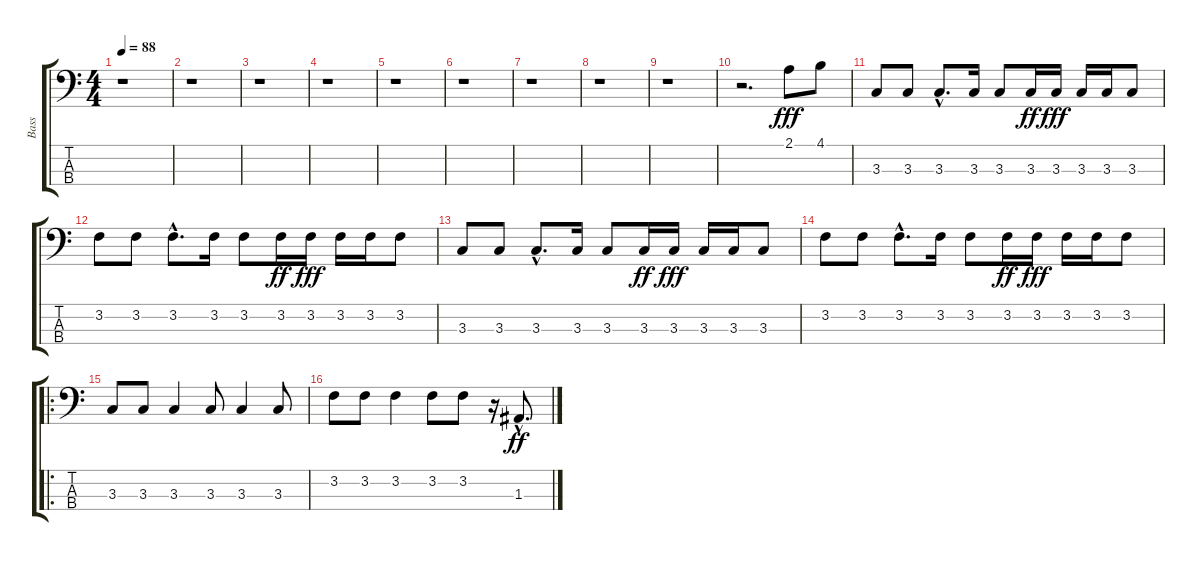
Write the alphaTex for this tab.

\track ("Bass" "Bass") {instrument electricbasspick}
\staff {score tabs}
\tuning (G2 D2 A1 E1) {hide}
\ts (4 4)
\tempo 88
\clef f4
\ks c
r.1{dy fff} |
r.1 |
r.1 |
r.1 |
r.1 |
r.1 |
r.1 |
r.1 |
r.1 |
r.2{d} 2.1.8 4.1.8 |
3.3.8 3.3.8 3.3{hac}.8{d} 3.3.16 3.3.8 3.3.16{dy ff} 3.3.16{dy fff} 3.3.16 3.3.16 3.3.8 |
3.2.8 3.2.8 3.2{hac}.8{d} 3.2.16 3.2.8 3.2.16{dy ff} 3.2.16{dy fff} 3.2.16 3.2.16 3.2.8 |
3.3.8 3.3.8 3.3{hac}.8{d} 3.3.16 3.3.8 3.3.16{dy ff} 3.3.16{dy fff} 3.3.16 3.3.16 3.3.8 |
3.2.8 3.2.8 3.2{hac}.8{d} 3.2.16 3.2.8 3.2.16{dy ff} 3.2.16{dy fff} 3.2.16 3.2.16 3.2.8 |
\ro
3.3.8 3.3.8 3.3.4 3.3.8 3.3.4 3.3.8 |
3.2.8 3.2.8 3.2.4 3.2.8 3.2.8 r.16 1.3{hac}.8{d dy ff}
